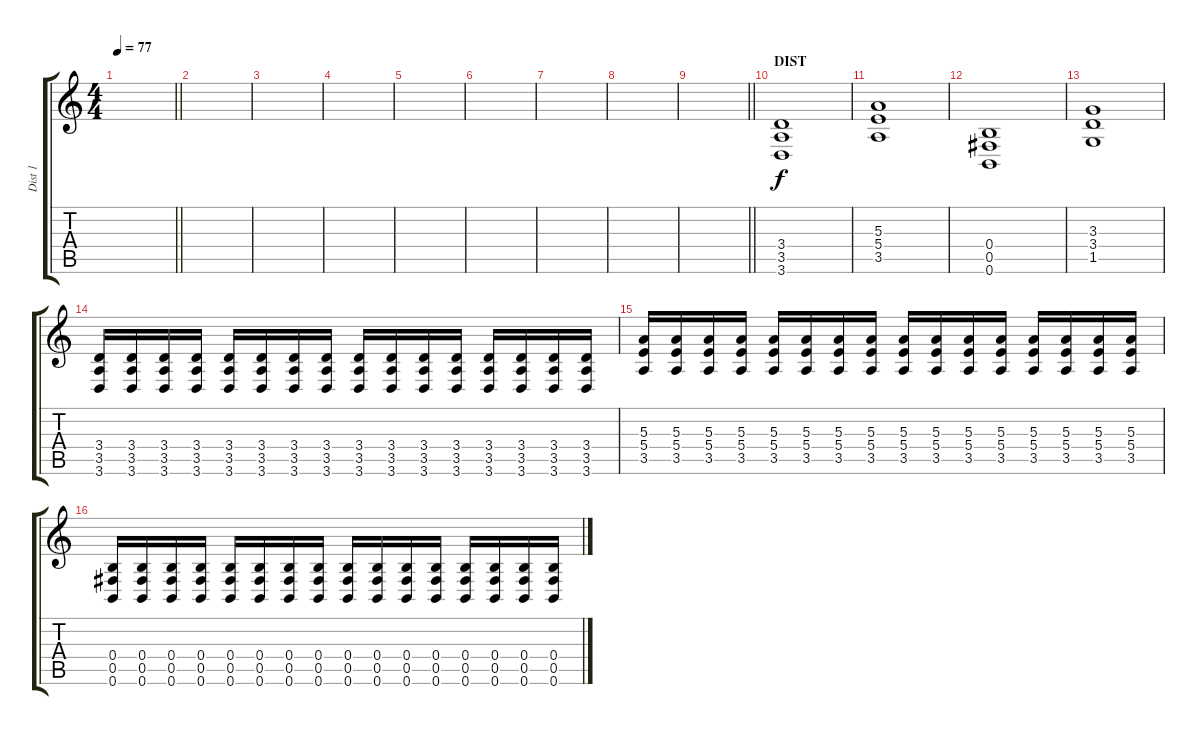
\track ("Dist 1" "Dist 1") {instrument distortionguitar}
\staff {score tabs}
\tuning (Db4 Ab3 E3 B2 Gb2 B1) {hide}
\ts (4 4)
\tempo 77
\clef g2
\barLineRight lightlight
\ks c
|
|
|
|
|
|
|
|
\barLineRight lightlight
|
\section ("" "DIST")
(3.4 3.5 3.6).1 |
(5.3 5.4 3.5).1 |
(0.4 0.5 0.6).1 |
(3.3 3.4 1.5).1 |
(3.4 3.5 3.6).16 (3.4 3.5 3.6).16 (3.4 3.5 3.6).16 (3.4 3.5 3.6).16 (3.4 3.5 3.6).16 (3.4 3.5 3.6).16 (3.4 3.5 3.6).16 (3.4 3.5 3.6).16 (3.4 3.5 3.6).16 (3.4 3.5 3.6).16 (3.4 3.5 3.6).16 (3.4 3.5 3.6).16 (3.4 3.5 3.6).16 (3.4 3.5 3.6).16 (3.4 3.5 3.6).16 (3.4 3.5 3.6).16 |
(5.3 5.4 3.5).16 (5.3 5.4 3.5).16 (5.3 5.4 3.5).16 (5.3 5.4 3.5).16 (5.3 5.4 3.5).16 (5.3 5.4 3.5).16 (5.3 5.4 3.5).16 (5.3 5.4 3.5).16 (5.3 5.4 3.5).16 (5.3 5.4 3.5).16 (5.3 5.4 3.5).16 (5.3 5.4 3.5).16 (5.3 5.4 3.5).16 (5.3 5.4 3.5).16 (5.3 5.4 3.5).16 (5.3 5.4 3.5).16 |
(0.4 0.5 0.6).16 (0.4 0.5 0.6).16 (0.4 0.5 0.6).16 (0.4 0.5 0.6).16 (0.4 0.5 0.6).16 (0.4 0.5 0.6).16 (0.4 0.5 0.6).16 (0.4 0.5 0.6).16 (0.4 0.5 0.6).16 (0.4 0.5 0.6).16 (0.4 0.5 0.6).16 (0.4 0.5 0.6).16 (0.4 0.5 0.6).16 (0.4 0.5 0.6).16 (0.4 0.5 0.6).16 (0.4 0.5 0.6).16
